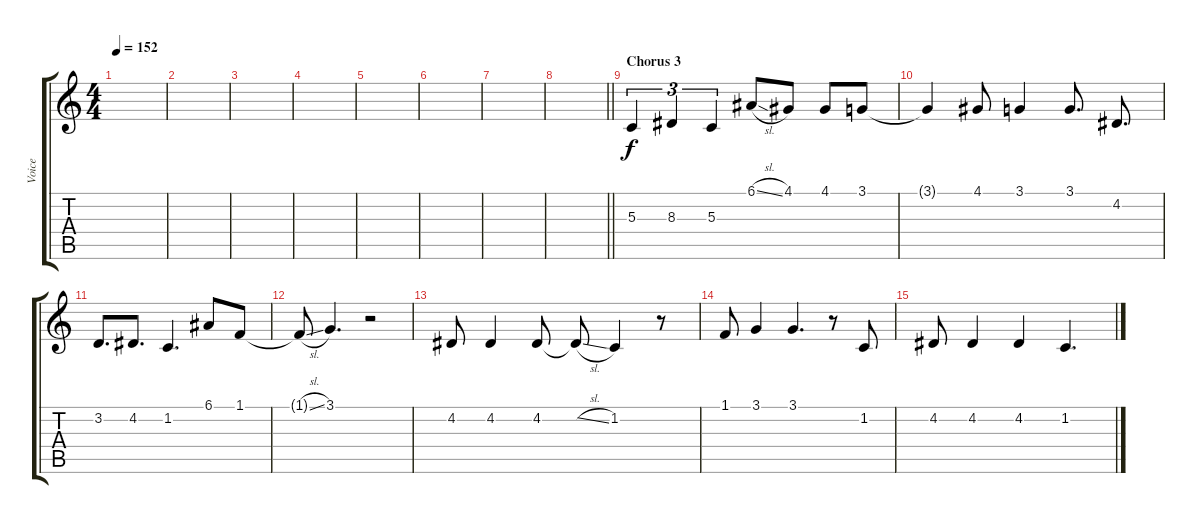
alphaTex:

\track ("Voice" "Voice") {instrument flute}
\staff {score tabs}
\tuning (E4 B3 G3 D3 A2 E2) {hide}
\ts (4 4)
\tempo 152
\clef g2
\ks c
|
|
|
|
|
|
|
\barLineRight lightlight
|
\section ("" "Chorus 3")
5.3.4{tu (3 2)} 8.3.4{tu (3 2)} 5.3.4{tu (3 2)} 6.1{sl}.8 4.1.8 4.1.8 3.1.8 |
3.1{t}.4 4.1.8 3.1.4 3.1.8{d} 4.2.8{d} |
3.2.8{d} 4.2.8{d} 1.2.4{d} 6.1.8 1.1.8 |
1.1{sl t}.8 3.1.4{d} r.2 |
4.2.8 4.2.4 4.2.8 4.2{sl t}.8 1.2.4 r.8 |
1.1.8 3.1.4 3.1.4{d} r.8 1.2.8 |
4.2.8 4.2.4 4.2.4 1.2.4{d}
